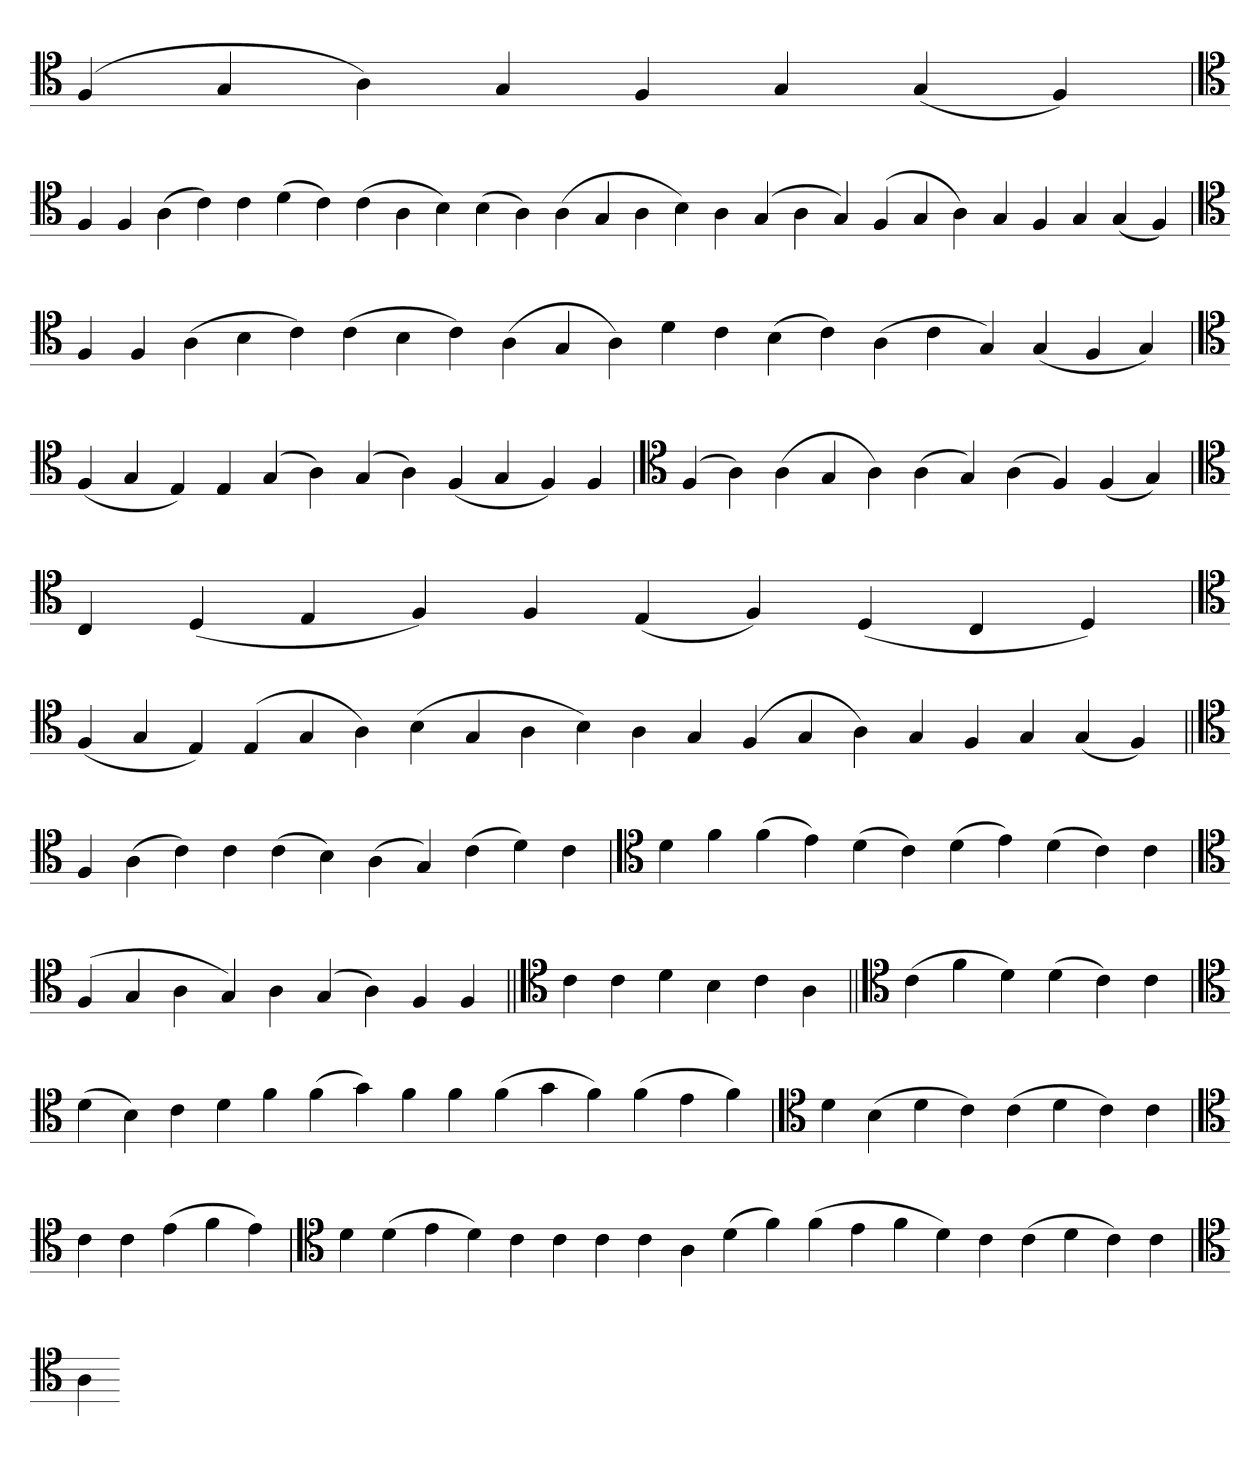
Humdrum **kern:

**kern
*part1
*staff1
*clefC4
=
(4F
4G
4A)
4G
4F
4G
(4G
4F)
=
*clefC4
4F
4F
(4A
4c)
4c
(4d
4c)
(4c
4A
4B)
(4B
4A)
(4A
4G
4A
4B)
4A
(4G
4A
4G)
(4F
4G
4A)
4G
4F
4G
(4G
4F)
=
*clefC4
4F
4F
(4A
4B
4c)
(4c
4B
4c)
(4A
4G
4A)
4d
4c
(4B
4c)
(4A
4c
4G)
(4G
4F
4G)
=`
*clefC4
(4F
4G
4E)
4E
(4G
4A)
(4G
4A)
(4F
4G
4F)
4F
=
*clefC4
(4F
4A)
(4A
4G
4A)
(4A
4G)
(4A
4F)
(4F
4G)
=`
*clefC4
4C
(4D
4E
4F)
4F
(4E
4F)
(4D
4C
4D)
=`
*clefC4
(4F
4G
4E)
(4E
4G
4A)
(4B
4G
4A
4B)
4A
4G
(4F
4G
4A)
4G
4F
4G
(4G
4F)
=||
*clefC4
4F
(4A
4c)
4c
(4c
4B)
(4A
4G)
(4c
4d)
4c
='
*clefC4
4d
4f
(4f
4e)
(4d
4c)
(4d
4e)
(4d
4c)
4c
='
*clefC4
(4F
4G
4A
4G)
4A
(4G
4A)
4F
4F
=||
*clefC4
4c
4c
4d
4B
4c
4A
=||
*clefC4
(4c
4f
4d)
(4d
4c)
4c
=`
*clefC4
(4d
4B)
4c
4d
4f
(4f
4g)
4f
4f
(4f
4g
4f)
(4f
4e
4f)
=`
*clefC4
4d
(4B
4d
4c)
(4c
4d
4c)
4c
=
*clefC4
4c
4c
(4e
4f
4e)
=`
*clefC4
4d
(4d
4e
4d)
4c
4c
4c
4c
4A
(4d
4f)
(4f
4e
4f
4d)
4c
(4c
4d
4c)
4c
=
*clefC4
4A
=-
*-
